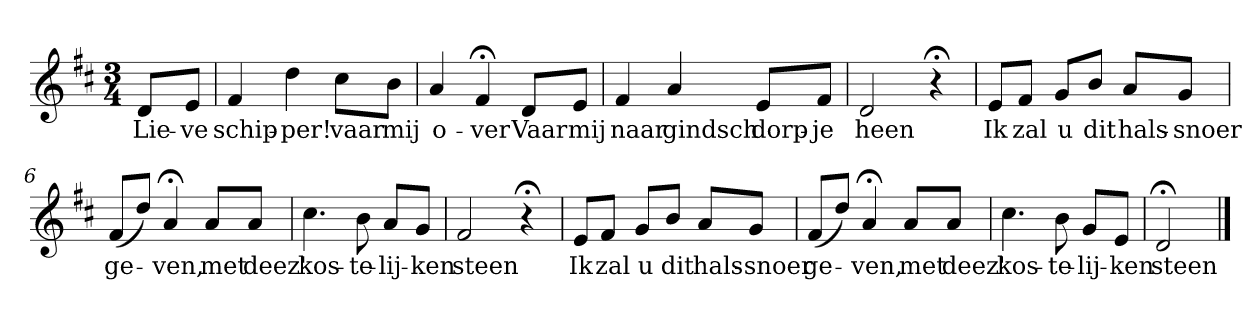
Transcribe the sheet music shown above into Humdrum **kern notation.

**kern	**text
*part1	*part1
*staff1	*staff1
*k[f#c#]	*
*D:	*
*M3/4	*
*MM120	*
=	=
8dL	Lie-
8eJ	-ve
=1	=1
4f#	schip-
4dd	-per!
8cc#L	vaar
8bJ	mij
=2	=2
4a	o-
4f#;<	-ver
8dL	Vaar
8eJ	mij
=3	=3
4f#	naar
4a	gindsch
8eL	dorp-
8f#J	-je
=4	=4
2d	heen
4r;<	.
=5	=5
8eL	Ik
8f#J	zal
8gL	u
8bJ	dit
8aL	hals-
8gJ	-snoer
=6	=6
(8f#L	ge-
8ddJ)	.
4a;<	-ven,
8aL	met
8aJ	deez'
=7	=7
4.cc#	kos-
8b	-te-
8aL	-lij-
8gJ	-ken
=8	=8
2f#	steen
4r;<	.
=9	=9
8eL	Ik
8f#J	zal
8gL	u
8bJ	dit
8aL	hals-
8gJ	-snoer
=10	=10
(8f#L	ge-
8ddJ)	.
4a;<	-ven,
8aL	met
8aJ	deez'
=11	=11
4.cc#	kos-
8b	-te-
8gL	-lij-
8eJ	-ken
=12	=12
2d;<	steen
==	==
*-	*-
